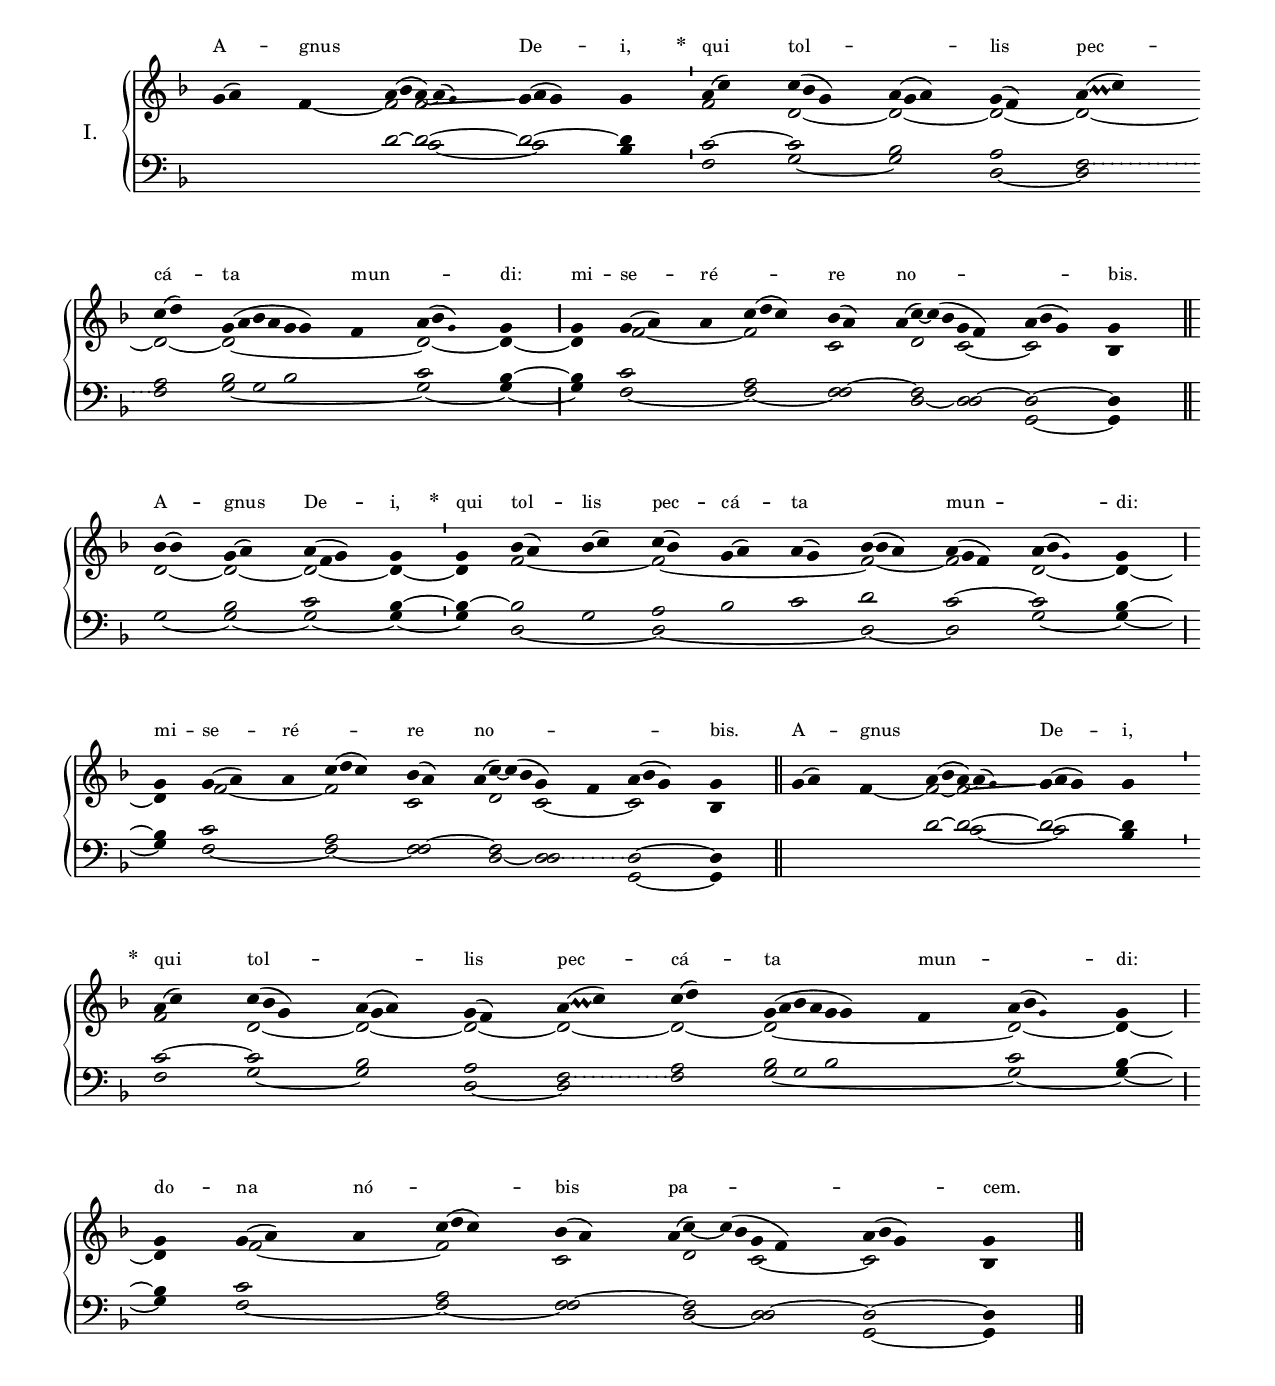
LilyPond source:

\version "2.18"
\include "gregorian.ly"
\include "noh2.ily"

%Page reference: page v.16
%(volume.page)

global = {
 \key g \dorian
 \cadenzaOn 
 \override Glissando #'thickness = #2.0
}

chantText = \lyricmode {
A -- gnus _ De -- i, 
\set stanza = " * " qui tol -- _ lis pec -- cá -- ta mun -- _ di: 
mi -- se -- ré -- _ re no -- _ bis. 
A -- gnus De -- i, 
\set stanza = " * " qui tol -- lis pec -- cá -- ta _ mun -- _ di: 
mi -- se -- ré -- _ re no -- _ _ bis. 
A -- gnus _ De -- i, 
\set stanza = " * " qui tol -- _ lis pec -- cá -- ta mun -- _ di: 
do -- na nó -- _ bis pa -- _ cem. }

chantMusic = {
\tieDown   g'4 ( a'4) f'4 a'4 ( bes'4 a'4) ~ a'4 ( \once \tweak #'font-size #-4 g' ) g'4 ( a'4 g'4) g'4 \divisioMinima
 a'4 ( c''4) c''4 ( bes'4 g'4) a'4 ( g'4 a'4) g'4 ( f'4) a'4 ( \quil bes' c''4) \forceBreak
 c''4 ( d''4) g'4 ( a'4 bes'4 a'4 g'4 g'4) f'4 a'4 ( bes'4 \once \tweak #'font-size #-4 g' ) g'4 \divisioMaior
 g'4 g'4 ( a'4) a'4 c''4 ( d''4 c''4) bes'4 ( a'4) a'4 ( c''4) ~ c''4 ( bes'4 g'4 f'4) a'4 ( bes'4 g'4) g'4 \finalis
 \forceBreak
 bes'4 ( bes'4) g'4 ( a'4) a'4 ( f'4 g'4) g'4 \divisioMinima
 g'4 bes'4 ( a'4) bes'4 ( c''4) c''4 ( bes'4) g'4 ( a'4) a'4 ( g'4) bes'4 ( bes'4 a'4) a'4 ( g'4 f'4) a'4 ( bes'4 \once \tweak #'font-size #-4 g' ) g'4 \divisioMaior
 \forceBreak
 g'4 g'4 ( a'4) a'4 c''4 ( d''4 c''4) bes'4 ( a'4) a'4 ( c''4) ~ c''4 ( bes'4 g'4) f'4 a'4 ( bes'4 g'4) g'4 \finalis
 g'4 ( a'4) f'4 a'4 ( bes'4 a'4) ~ a'4 ( \once \tweak #'font-size #-4 g' )
 g'4 ( a'4 g'4) g'4 \divisioMinima \forceBreak
 a'4 ( c''4) c''4 ( bes'4 g'4) a'4 ( g'4 a'4) g'4 ( f'4) a'4 ( \quil bes' c''4) c''4 ( d''4) g'4 ( a'4 bes'4 a'4 g'4 g'4) f'4 a'4 ( bes'4 \once \tweak #'font-size #-4 g' ) g'4 \divisioMaior
 \forceBreak
 g'4 g'4 ( a'4) a'4 c''4 ( d''4 c''4) bes'4 ( a'4) a'4 ( c''4) ~ c''4 ( bes'4 g'4 f'4) a'4 ( bes'4 g'4) g'4 \finalis

}

altoMusic = {
r2 f'4 ~ f'2 f'2*3/2 -\tweak Glissando.Y-offset #-0.8 \glissando g'4 a'4 g'4 g'4 \divisioMinima
f'2 d'2*3/2 ~ d'2*3/2 ~ d'2 ~ d'2*3/2 ~ d'2 ~ d'2*7/2 ~ d'2*3/2 ~ d'4 ~ \divisioMaior
d'4 f'2*3/2 ~ f'2*3/2 c'2*3/2 d'2*3/2 c'2 ~ c'2*3/2 bes4 \finalis
d'2 ~ d'2 ~ d'2*3/2 ~ d'4 ~ \divisioMinima
d'4 f'2*4/2 ~ f'2*6/2 ~ f'2*3/2 ~ f'2*3/2 d'2*3/2 ~ d'4 ~ \divisioMaior
d'4 f'2*3/2 ~ f'2*3/2 c'2*3/2 d'2*3/2 c'2 ~ c'2*3/2 bes4 \finalis
r2 f'4 ~ f'2 ~ f'2*3/2 -\tweak Glissando.Y-offset #-0.8 \glissando g'4 a'4 g'4 g'4 \divisioMinima
f'2 d'2*3/2 ~ d'2*3/2 ~ d'2 ~ d'2*3/2 ~ d'2 ~ d'2*7/2 ~ d'2*3/2 ~ d'4 ~ \divisioMaior
d'4 f'2*3/2 ~ f'2*3/2 c'2*3/2 d'2*3/2 c'2 ~ c'2*3/2 bes4 \finalis
}

tenorMusic = {
r2*3/2 d'2 ~ d'2*3/2 ~ d'2*3/2 ~ d'4 \divisioMinima
c'2 ~ c'2*3/2 bes2*3/2 a2 f2*3/2 a2 bes2 g2 bes2*3/2 c'2*3/2 bes4 ~ \divisioMaior
bes4 c'2*3/2 a2*3/2 \shiftRight f2*3/2 ~ f2*3/2 \shiftRight d2 ~ d2*3/2 ~ d4 \finalis
r2 bes2 c'2*3/2 bes4 ~ \divisioMinima
bes4 ~ bes2 g2 a2 bes2 c'2 d'2*3/2 c'2*3/2 ~ c'2*3/2 bes4 ~ \divisioMaior
bes4 c'2*3/2 a2*3/2 \shiftRight f2*3/2 ~ f2*3/2 \shiftRight d2 d2*3/2 ~ d4 \finalis
r2*3/2 d'2 ~ d'2*3/2 ~ d'2*3/2 ~ d'4 \divisioMinima
c'2 ~ c'2*3/2 bes2*3/2 a2 f2*3/2 a2 bes2 g2 bes2*3/2 c'2*3/2 bes4 ~ \divisioMaior
bes4 c'2*3/2 a2*3/2 \shiftRight f2*3/2 ~ f2*3/2 \shiftRight d2 ~ d2*3/2 ~ d4 \finalis
}

bassMusic = {
r2*5/2 c'2*3/2 ~ c'2*3/2 bes4 \divisioMinima
f2 g2*3/2 ~ g2*3/2 d2 ~ d2*3/2 f2 g2*7/2 ~ g2*3/2 ~ g4 ~ \divisioMaior
g4 f2*3/2 ~ f2*3/2 ~ f2*3/2 d2*3/2 ~ d2 g,2*3/2 ~ g,4 \finalis
g2 ~ g2 ~ g2*3/2 ~ g4 ~ \divisioMinima
g4 d2*4/2 ~ d2*6/2 ~ d2*3/2 ~ d2*3/2 g2*3/2 ~ g4 ~ \divisioMaior
g4 f2*3/2 ~ f2*3/2 ~ f2*3/2 d2*3/2 ~ d2 g,2*3/2 ~ g,4 \finalis
r2*5/2 c'2*3/2 ~ c'2*3/2 bes4 \divisioMinima
f2 g2*3/2 ~ g2*3/2 d2 ~ d2*3/2 f2 g2*7/2 ~ g2*3/2 ~ g4 ~ \divisioMaior
g4 f2*3/2 ~ f2*3/2 ~ f2*3/2 d2*3/2 ~ d2 g,2*3/2 ~ g,4 \finalis
}

voiceLines = {
\voiceLineStyle


s2*22/2
\allowVoiceLineBreak
\voiceLine "down" "down" f2*3/2 f2*1/2


s2*73/2
\allowVoiceLineBreak
\voiceLine "down" "down" d2*2/2 d2*1/2


s2*25/2
\allowVoiceLineBreak
\voiceLine "down" "down" f2*3/2 f2*1/2


}

\score{
  <<
    \new Lyrics
    \new GrandStaff <<
      \set GrandStaff.autoBeaming = ##f
      \set GrandStaff.instrumentName = \markup \center-column {
        "I."
      }
      \new Staff = up <<
        \new Voice = "chant" {
          \voiceOne \global \chantMusic
        }
        \new Voice {
          \voiceTwo \global \altoMusic
        }
      >>

      \new Staff = down <<
        \clef bass
        \new Voice {
          \voiceOne \global \tenorMusic
        }
        \new Voice {
          \voiceTwo \global \bassMusic
        }
	\new Voice {
        \voiceThree \global \voiceLines
        }
      >>
    >>
    \context Lyrics {
      \lyricsto chant {
      \chantText
    }
    }
  >>
  \layout{
  }
  
}
